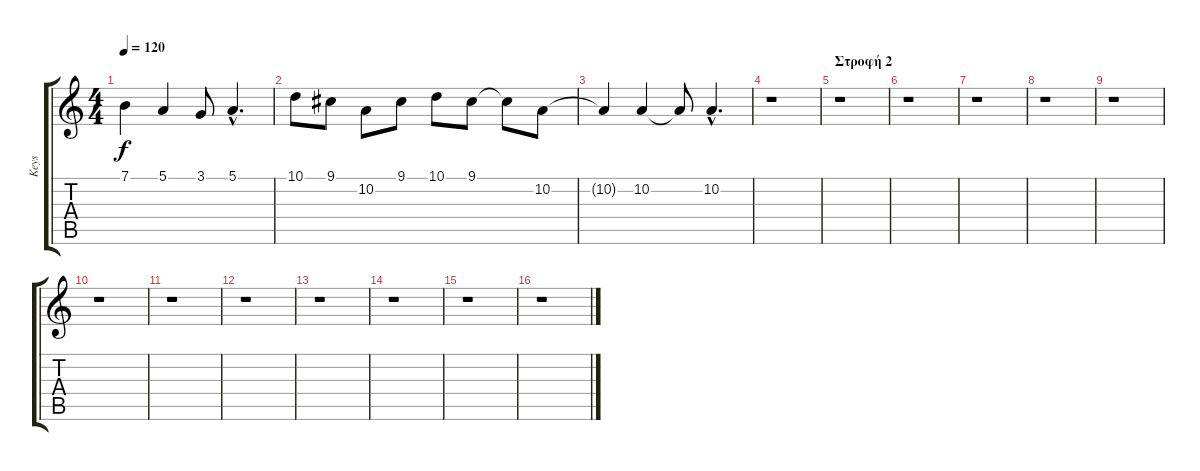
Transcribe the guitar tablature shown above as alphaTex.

\track ("Keys" "Keys") {instrument oboe}
\staff {score tabs}
\tuning (E4 B3 G3 D3 A2 E2) {hide}
\ts (4 4)
\tempo 120
\clef g2
\ks c
7.1{t}.4{dy f} 5.1.4 3.1.8 5.1{hac}.4{d} |
10.1.8 9.1.8 10.2.8 9.1.8 10.1.8 9.1.8 9.1{t}.8 10.2.8 |
10.2{t}.4 10.2.4 10.2{t}.8 10.2{hac}.4{d} |
r.1 |
\section ("" "Στροφή 2")
r.1 |
r.1 |
r.1 |
r.1 |
r.1 |
r.1 |
r.1 |
r.1 |
r.1 |
r.1 |
r.1 |
r.1
